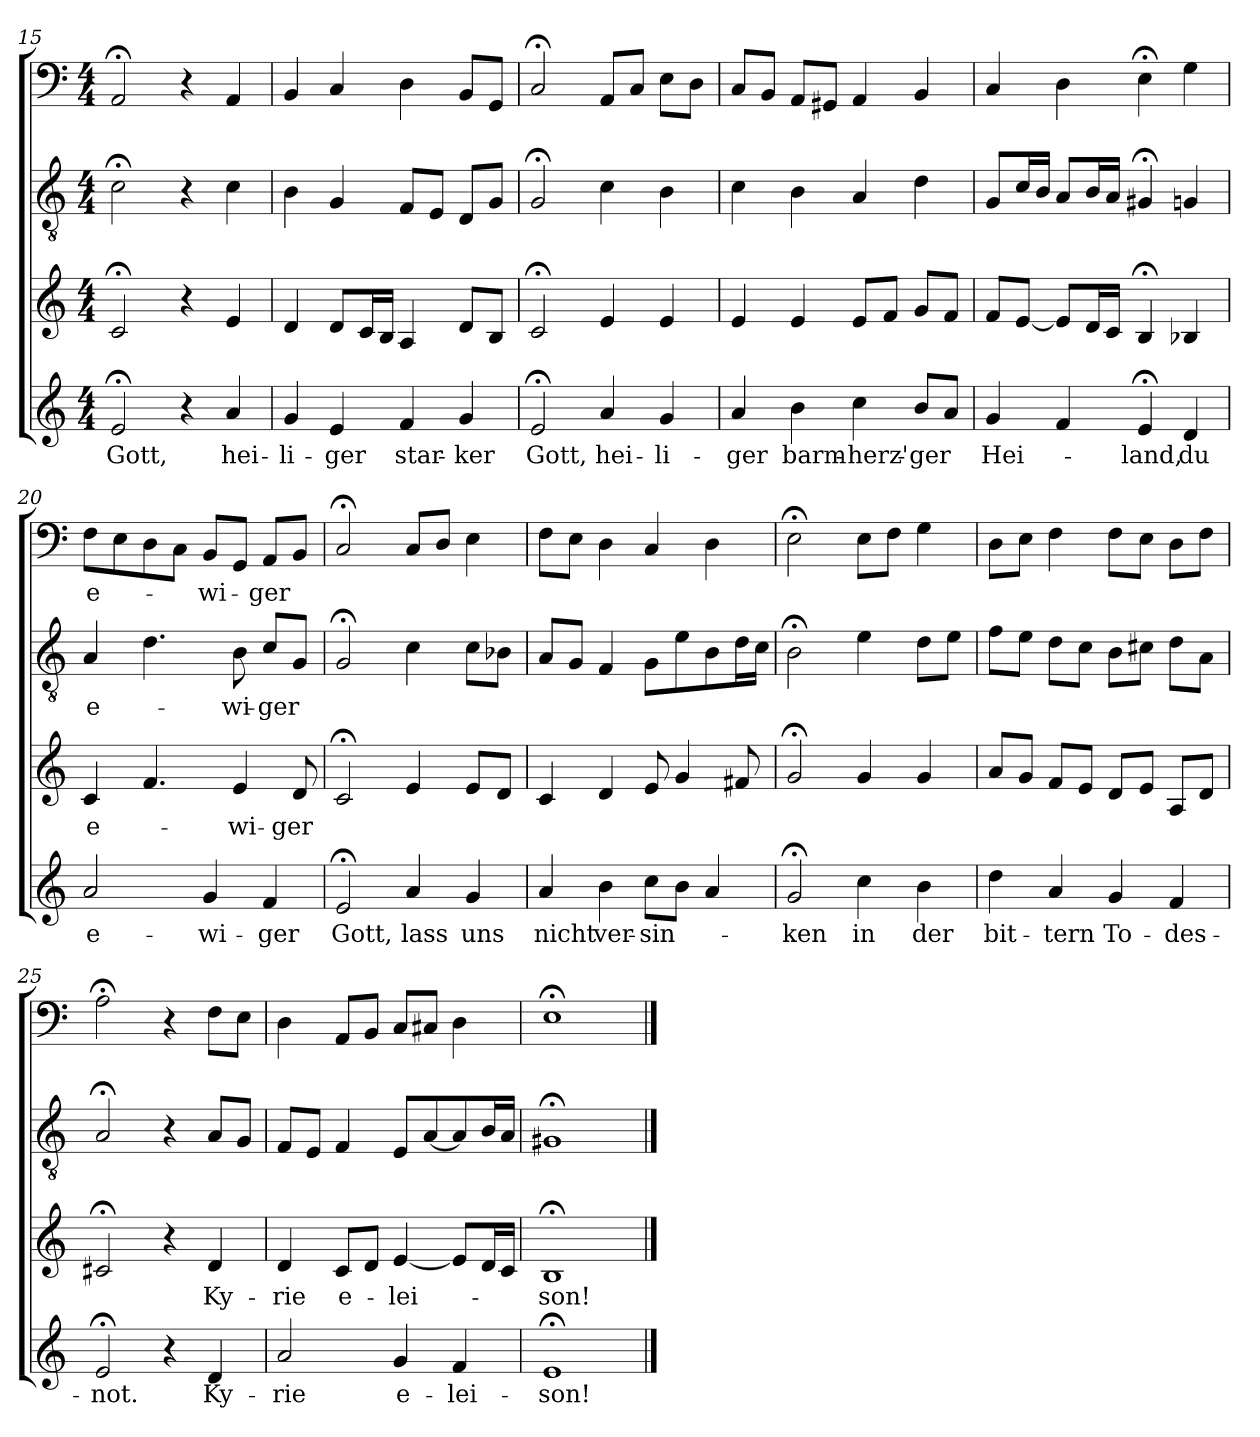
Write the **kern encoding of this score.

**kern	**text	**kern	**text	**kern	**text	**kern	**text
*part4	*part4	*part3	*part3	*part2	*part2	*part1	*part1
*staff4	*staff4	*staff3	*staff3	*staff2	*staff2	*staff1	*staff1
*clefG2	*	*clefG2	*	*clefGv2	*	*clefF4	*
*k[]	*	*k[]	*	*k[]	*	*k[]	*
*a:	*	*a:	*	*a:	*	*a:	*
*M4/4	*	*M4/4	*	*M4/4	*	*M4/4	*
=15	=15	=15	=15	=15	=15	=15	=15
2e;<	Gott,	2c;<	.	2c;<	.	2AA;<	.
4r	.	4r	.	4r	.	4r	.
4a	hei-	4e	.	4c	.	4AA	.
=16	=16	=16	=16	=16	=16	=16	=16
4g	-li-	4d	.	4B	.	4BB	.
4e	-ger	8dL	.	4G	.	4C	.
.	.	16cL	.	.	.	.	.
.	.	16BJJ	.	.	.	.	.
4f	star-	4A	.	8FL	.	4D	.
.	.	.	.	8EJ	.	.	.
4g	-ker	8dL	.	8DL	.	8BBL	.
.	.	8BJ	.	8GJ	.	8GGJ	.
=17	=17	=17	=17	=17	=17	=17	=17
2e;<	Gott,	2c;<	.	2G;<	.	2C;<	.
4a	hei-	4e	.	4c	.	8AAL	.
.	.	.	.	.	.	8CJ	.
4g	-li-	4e	.	4B	.	8EL	.
.	.	.	.	.	.	8DJ	.
=18	=18	=18	=18	=18	=18	=18	=18
4a	-ger	4e	.	4c	.	8CL	.
.	.	.	.	.	.	8BBJ	.
4b	barm-	4e	.	4B	.	8AAL	.
.	.	.	.	.	.	8GG#XJ	.
4cc	-herz'-	8eL	.	4A	.	4AA	.
.	.	8fJ	.	.	.	.	.
8bL	-ger	8gL	.	4d	.	4BB	.
8aJ	.	8fJ	.	.	.	.	.
=19	=19	=19	=19	=19	=19	=19	=19
4g	Hei-	8fL	.	8GL	.	4C	.
.	.	[8eJ	.	16cL	.	.	.
.	.	.	.	16BJJ	.	.	.
4f	.	8eL]	.	8AL	.	4D	.
.	.	16dL	.	16BL	.	.	.
.	.	16cJJ	.	16AJJ	.	.	.
4e;<	-land,	4B;<	.	4G#X;<	.	4E;<	.
4d	du	4B-X	.	4Gn	.	4G	.
=20	=20	=20	=20	=20	=20	=20	=20
2a	e-	4c	e-	4A	e-	8FL	e-
.	.	.	.	.	.	8E	.
.	.	4.f	.	4.d	.	8D	.
.	.	.	.	.	.	8CJ	.
4g	-wi-	.	.	.	.	8BBL	-wi-
.	.	4e	-wi-	8B	-wi-	8GGJ	.
4f	-ger	.	.	8cL	-ger	8AAL	-ger
.	.	8d	-ger	8GJ	.	8BBJ	.
=21	=21	=21	=21	=21	=21	=21	=21
2e;<	Gott,	2c;<	.	2G;<	.	2C;<	.
4a	lass	4e	.	4c	.	8CL	.
.	.	.	.	.	.	8DJ	.
4g	uns	8eL	.	8cL	.	4E	.
.	.	8dJ	.	8B-XJ	.	.	.
=22	=22	=22	=22	=22	=22	=22	=22
4a	nicht	4c	.	8AL	.	8FL	.
.	.	.	.	8GJ	.	8EJ	.
4b	ver-	4d	.	4F	.	4D	.
8ccL	-sin-	8e	.	8GL	.	4C	.
8bJ	.	4g	.	8e	.	.	.
4a	.	.	.	8B	.	4D	.
.	.	8f#X	.	16dL	.	.	.
.	.	.	.	16cJJ	.	.	.
=23	=23	=23	=23	=23	=23	=23	=23
2g;<	-ken	2g;<	.	2B;<	.	2E;<	.
4cc	in	4g	.	4e	.	8EL	.
.	.	.	.	.	.	8FJ	.
4b	der	4g	.	8dL	.	4G	.
.	.	.	.	8eJ	.	.	.
=24	=24	=24	=24	=24	=24	=24	=24
4dd	bit-	8aL	.	8fL	.	8DL	.
.	.	8gJ	.	8eJ	.	8EJ	.
4a	-tern	8fL	.	8dL	.	4F	.
.	.	8eJ	.	8cJ	.	.	.
4g	To-	8dL	.	8BL	.	8FL	.
.	.	8eJ	.	8c#XJ	.	8EJ	.
4f	-des-	8AL	.	8dL	.	8DL	.
.	.	8dJ	.	8AJ	.	8FJ	.
=25	=25	=25	=25	=25	=25	=25	=25
2e;<	-not.	2c#X;<	.	2A;<	.	2A;<	.
4r	.	4r	.	4r	.	4r	.
4d	Ky-	4d	Ky-	8AL	.	8FL	.
.	.	.	.	8GJ	.	8EJ	.
=26	=26	=26	=26	=26	=26	=26	=26
2a	-rie	4d	-rie	8FL	.	4D	.
.	.	.	.	8EJ	.	.	.
.	.	8cL	e-	4F	.	8AAL	.
.	.	8dJ	.	.	.	8BBJ	.
4g	e-	[4e	-lei-	8EL	.	8CL	.
.	.	.	.	[8A	.	8C#XJ	.
4f	-lei-	8eL]	.	8A]	.	4D	.
.	.	16dL	.	16BL	.	.	.
.	.	16cJJ	.	16AJJ	.	.	.
=27	=27	=27	=27	=27	=27	=27	=27
1e;<	-son!	1B;<	-son!	1G#X;<	.	1E;<	.
==	==	==	==	==	==	==	==
*-	*-	*-	*-	*-	*-	*-	*-
